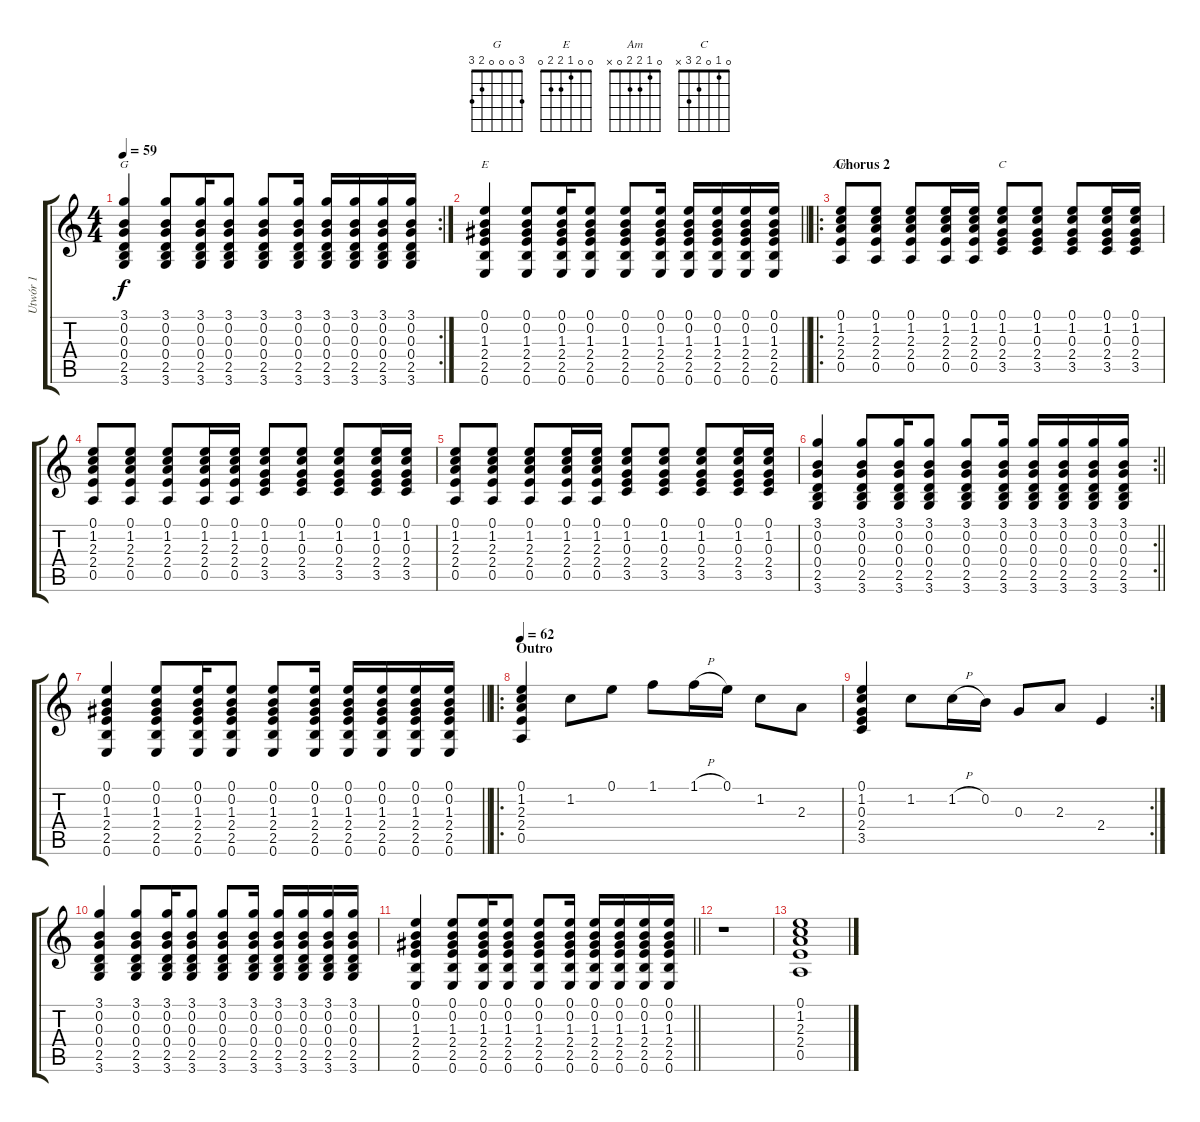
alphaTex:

\track ("Utwór 1" "Utwór 1") {instrument electricguitarclean}
\staff {score tabs}
\tuning (E4 B3 G3 D3 A2 E2) {hide}
\chord ("G" 3 0 0 0 2 3)
\chord ("E" 0 0 1 2 2 0)
\chord ("Am" 0 1 2 2 0 x)
\chord ("C" 0 1 0 2 3 x)
\rc 2
\ts (4 4)
\tempo 59
\clef g2
\ks c
(3.1 0.2 0.3 0.4 2.5 3.6).4{ch "G" dy f} (3.1 0.2 0.3 0.4 2.5 3.6).8 (3.1 0.2 0.3 0.4 2.5 3.6).16 (3.1 0.2 0.3 0.4 2.5 3.6).8 (3.1 0.2 0.3 0.4 2.5 3.6).8 (3.1 0.2 0.3 0.4 2.5 3.6).16 (3.1 0.2 0.3 0.4 2.5 3.6).16 (3.1 0.2 0.3 0.4 2.5 3.6).16 (3.1 0.2 0.3 0.4 2.5 3.6).16 (3.1 0.2 0.3 0.4 2.5 3.6).16 |
\barLineRight lightlight
(0.1 0.2 1.3 2.4 2.5 0.6).4{ch "E"} (0.1 0.2 1.3 2.4 2.5 0.6).8 (0.1 0.2 1.3 2.4 2.5 0.6).16 (0.1 0.2 1.3 2.4 2.5 0.6).8 (0.1 0.2 1.3 2.4 2.5 0.6).8 (0.1 0.2 1.3 2.4 2.5 0.6).16 (0.1 0.2 1.3 2.4 2.5 0.6).16 (0.1 0.2 1.3 2.4 2.5 0.6).16 (0.1 0.2 1.3 2.4 2.5 0.6).16 (0.1 0.2 1.3 2.4 2.5 0.6).16 |
\ro
\section ("" "Chorus 2")
(0.1 1.2 2.3 2.4 0.5).8{ch "Am"} (0.1 1.2 2.3 2.4 0.5).8 (0.1 1.2 2.3 2.4 0.5).8 (0.1 1.2 2.3 2.4 0.5).16 (0.1 1.2 2.3 2.4 0.5).16 (0.1 1.2 0.3 2.4 3.5).8{ch "C"} (0.1 1.2 0.3 2.4 3.5).8 (0.1 1.2 0.3 2.4 3.5).8 (0.1 1.2 0.3 2.4 3.5).16 (0.1 1.2 0.3 2.4 3.5).16 |
(0.1 1.2 2.3 2.4 0.5).8 (0.1 1.2 2.3 2.4 0.5).8 (0.1 1.2 2.3 2.4 0.5).8 (0.1 1.2 2.3 2.4 0.5).16 (0.1 1.2 2.3 2.4 0.5).16 (0.1 1.2 0.3 2.4 3.5).8 (0.1 1.2 0.3 2.4 3.5).8 (0.1 1.2 0.3 2.4 3.5).8 (0.1 1.2 0.3 2.4 3.5).16 (0.1 1.2 0.3 2.4 3.5).16 |
(0.1 1.2 2.3 2.4 0.5).8 (0.1 1.2 2.3 2.4 0.5).8 (0.1 1.2 2.3 2.4 0.5).8 (0.1 1.2 2.3 2.4 0.5).16 (0.1 1.2 2.3 2.4 0.5).16 (0.1 1.2 0.3 2.4 3.5).8 (0.1 1.2 0.3 2.4 3.5).8 (0.1 1.2 0.3 2.4 3.5).8 (0.1 1.2 0.3 2.4 3.5).16 (0.1 1.2 0.3 2.4 3.5).16 |
\rc 2
\barLineRight lightlight
(3.1 0.2 0.3 0.4 2.5 3.6).4 (3.1 0.2 0.3 0.4 2.5 3.6).8 (3.1 0.2 0.3 0.4 2.5 3.6).16 (3.1 0.2 0.3 0.4 2.5 3.6).8 (3.1 0.2 0.3 0.4 2.5 3.6).8 (3.1 0.2 0.3 0.4 2.5 3.6).16 (3.1 0.2 0.3 0.4 2.5 3.6).16 (3.1 0.2 0.3 0.4 2.5 3.6).16 (3.1 0.2 0.3 0.4 2.5 3.6).16 (3.1 0.2 0.3 0.4 2.5 3.6).16 |
\barLineRight lightlight
(0.1 0.2 1.3 2.4 2.5 0.6).4 (0.1 0.2 1.3 2.4 2.5 0.6).8 (0.1 0.2 1.3 2.4 2.5 0.6).16 (0.1 0.2 1.3 2.4 2.5 0.6).8 (0.1 0.2 1.3 2.4 2.5 0.6).8 (0.1 0.2 1.3 2.4 2.5 0.6).16 (0.1 0.2 1.3 2.4 2.5 0.6).16 (0.1 0.2 1.3 2.4 2.5 0.6).16 (0.1 0.2 1.3 2.4 2.5 0.6).16 (0.1 0.2 1.3 2.4 2.5 0.6).16 |
\ro
\section ("" "Outro")
\tempo 62
(0.1 1.2 2.3 2.4 0.5).4 1.2.8 0.1.8 1.1.8 1.1{h}.16 0.1.16 1.2.8 2.3.8 |
\rc 2
(0.1 1.2 0.3 2.4 3.5).4 1.2.8 1.2{h}.16 0.2.16 0.3.8 2.3.8 2.4.4 |
(3.1 0.2 0.3 0.4 2.5 3.6).4 (3.1 0.2 0.3 0.4 2.5 3.6).8 (3.1 0.2 0.3 0.4 2.5 3.6).16 (3.1 0.2 0.3 0.4 2.5 3.6).8 (3.1 0.2 0.3 0.4 2.5 3.6).8 (3.1 0.2 0.3 0.4 2.5 3.6).16 (3.1 0.2 0.3 0.4 2.5 3.6).16 (3.1 0.2 0.3 0.4 2.5 3.6).16 (3.1 0.2 0.3 0.4 2.5 3.6).16 (3.1 0.2 0.3 0.4 2.5 3.6).16 |
\barLineRight lightlight
(0.1 0.2 1.3 2.4 2.5 0.6).4 (0.1 0.2 1.3 2.4 2.5 0.6).8 (0.1 0.2 1.3 2.4 2.5 0.6).16 (0.1 0.2 1.3 2.4 2.5 0.6).8 (0.1 0.2 1.3 2.4 2.5 0.6).8 (0.1 0.2 1.3 2.4 2.5 0.6).16 (0.1 0.2 1.3 2.4 2.5 0.6).16 (0.1 0.2 1.3 2.4 2.5 0.6).16 (0.1 0.2 1.3 2.4 2.5 0.6).16 (0.1 0.2 1.3 2.4 2.5 0.6).16 |
r.1 |
(0.1 1.2 2.3 2.4 0.5).1
